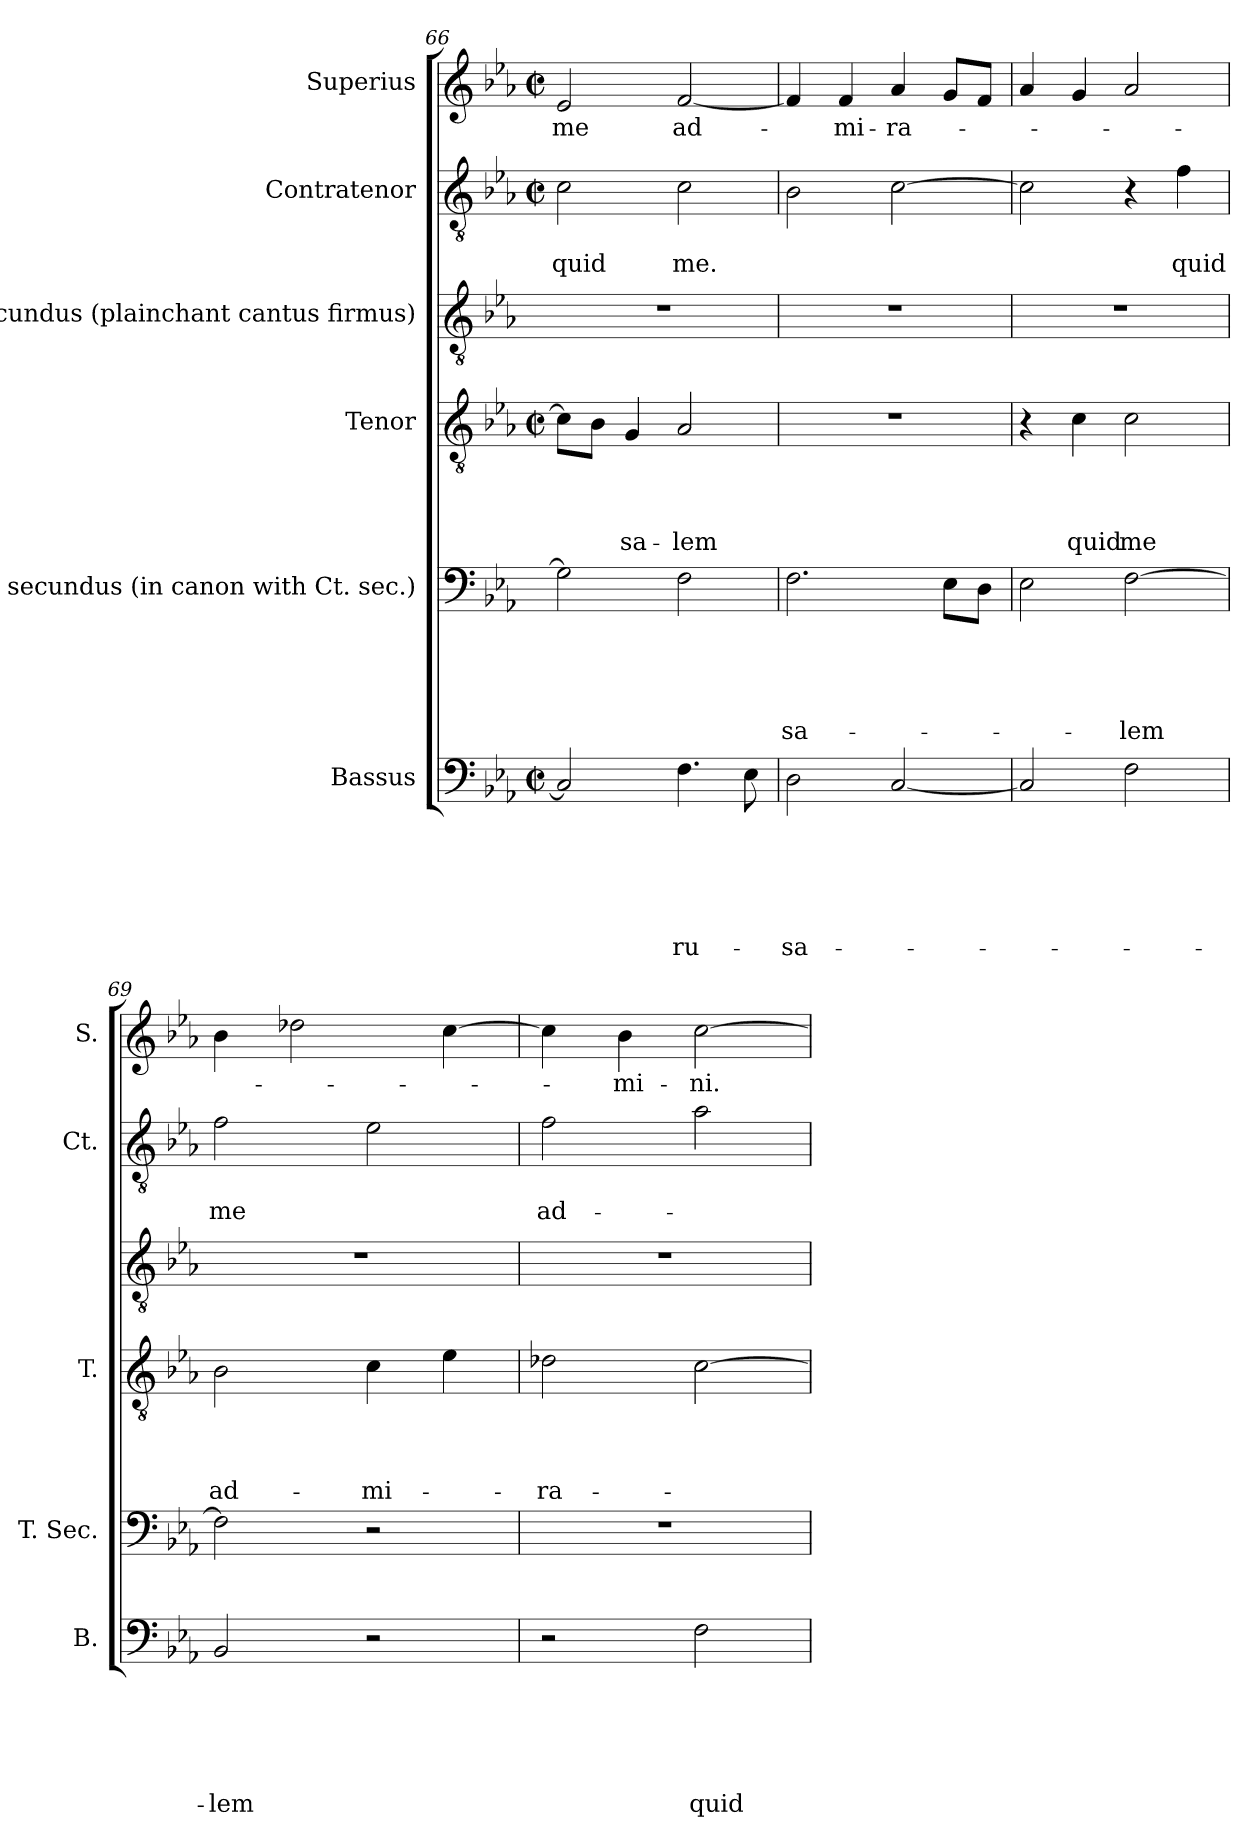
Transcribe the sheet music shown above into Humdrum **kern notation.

**kern	**text	**text	**text	**text	**text	**text	**kern	**text	**text	**text	**text	**text	**kern	**text	**text	**text	**text	**kern	**kern	**text	**text	**kern	**text
*part6	*part6	*part6	*part6	*part6	*part6	*part6	*part5	*part5	*part5	*part5	*part5	*part5	*part4	*part4	*part4	*part4	*part4	*part3	*part2	*part2	*part2	*part1	*part1
*staff6	*staff6	*staff6	*staff6	*staff6	*staff6	*staff6	*staff5	*staff5	*staff5	*staff5	*staff5	*staff5	*staff4	*staff4	*staff4	*staff4	*staff4	*staff3	*staff2	*staff2	*staff2	*staff1	*staff1
*I"Bassus	*	*	*	*	*	*	*I"Tenor secundus (in canon with Ct. sec.)	*	*	*	*	*	*I"Tenor	*	*	*	*	*I"secundus (plainchant cantus firmus)	*I"Contratenor	*	*	*I"Superius	*
*I'B.	*	*	*	*	*	*	*I'T. Sec.	*	*	*	*	*	*I'T.	*	*	*	*	*	*I'Ct.	*	*	*I'S.	*
!!LO:PB:g=z
*clefF4	*	*	*	*	*	*	*clefF4	*	*	*	*	*	*clefGv2	*	*	*	*	*clefGv2	*clefGv2	*	*	*clefG2	*
*k[b-e-a-]	*	*	*	*	*	*	*k[b-e-a-]	*	*	*	*	*	*k[b-e-a-]	*	*	*	*	*k[b-e-a-]	*k[b-e-a-]	*	*	*k[b-e-a-]	*
*E-:	*	*	*	*	*	*	*E-:	*	*	*	*	*	*E-:	*	*	*	*	*E-:	*E-:	*	*	*E-:	*
*M2/2	*	*	*	*	*	*	*	*	*	*	*	*	*M2/2	*	*	*	*	*	*M2/2	*	*	*M2/2	*
*met(c|)	*	*	*	*	*	*	*	*	*	*	*	*	*met(c|)	*	*	*	*	*	*met(c|)	*	*	*met(c|)	*
=66	=66	=66	=66	=66	=66	=66	=66	=66	=66	=66	=66	=66	=66	=66	=66	=66	=66	=66	=66	=66	=66	=66	=66
!	!	!	!	!	!	!	!	!	!	!	!	!	!	!	!	!	!	!	!	!	!LO:LY:b	!	!LO:LY:b
2C/]	.	.	.	.	.	.	2G\]	.	.	.	.	.	8c\L]	.	.	.	.	1r	2c\	.	quid	2e-/	me
.	.	.	.	.	.	.	.	.	.	.	.	.	8B-\J	.	.	.	.	.	.	.	.	.	.
!	!	!	!	!	!	!	!	!	!	!	!	!	!	!	!	!	!LO:LY:b	!	!	!	!	!	!
.	.	.	.	.	.	.	.	.	.	.	.	.	4G/	.	.	.	-sa-	.	.	.	.	.	.
!	!	!	!	!	!	!LO:LY:b	!	!	!	!	!	!	!	!	!	!	!LO:LY:b	!	!	!	!LO:LY:b	!	!LO:LY:b
4.F\	.	.	.	.	.	-ru-	2F\	.	.	.	.	.	2A-/	.	.	.	-lem	.	2c\	.	me.	[<2f/	ad-
8E-\	.	.	.	.	.	.	.	.	.	.	.	.	.	.	.	.	.	.	.	.	.	.	.
=67	=67	=67	=67	=67	=67	=67	=67	=67	=67	=67	=67	=67	=67	=67	=67	=67	=67	=67	=67	=67	=67	=67	=67
!	!	!	!	!	!	!LO:LY:b	!	!	!	!	!	!LO:LY:b	!	!	!	!	!	!	!	!	!	!	!
2D\	.	.	.	.	.	-sa-	2.F\	.	.	.	.	-sa-	1r	.	.	.	.	1r	2B-\	.	.	4f/]	.
!	!	!	!	!	!	!	!	!	!	!	!	!	!	!	!	!	!	!	!	!	!	!	!LO:LY:b
.	.	.	.	.	.	.	.	.	.	.	.	.	.	.	.	.	.	.	.	.	.	4f/	-mi-
!	!	!	!	!	!	!	!	!	!	!	!	!	!	!	!	!	!	!	!	!	!	!	!LO:LY:b
[<2C/	.	.	.	.	.	.	.	.	.	.	.	.	.	.	.	.	.	.	[>2c\	.	.	4a-/	-ra-
.	.	.	.	.	.	.	8E-\L	.	.	.	.	.	.	.	.	.	.	.	.	.	.	8g/L	.
.	.	.	.	.	.	.	8D\J	.	.	.	.	.	.	.	.	.	.	.	.	.	.	8f/J	.
=68	=68	=68	=68	=68	=68	=68	=68	=68	=68	=68	=68	=68	=68	=68	=68	=68	=68	=68	=68	=68	=68	=68	=68
2C/]	.	.	.	.	.	.	2E-\	.	.	.	.	.	4r	.	.	.	.	1r	2c\]	.	.	4a-/	.
!	!	!	!	!	!	!	!	!	!	!	!	!	!	!	!	!	!LO:LY:b	!	!	!	!	!	!
.	.	.	.	.	.	.	.	.	.	.	.	.	4c\	.	.	.	quid	.	.	.	.	4g/	.
!	!	!	!	!	!	!	!	!	!	!	!	!LO:LY:b	!	!	!	!	!LO:LY:b	!	!	!	!	!	!
2F\	.	.	.	.	.	.	[>2F\	.	.	.	.	-lem	2c\	.	.	.	me	.	4r	.	.	2a-/	.
!	!	!	!	!	!	!	!	!	!	!	!	!	!	!	!	!	!	!	!	!	!LO:LY:b	!	!
.	.	.	.	.	.	.	.	.	.	.	.	.	.	.	.	.	.	.	4f\	.	quid	.	.
=69	=69	=69	=69	=69	=69	=69	=69	=69	=69	=69	=69	=69	=69	=69	=69	=69	=69	=69	=69	=69	=69	=69	=69
!	!	!	!	!	!	!LO:LY:b	!	!	!	!	!	!	!	!	!	!	!LO:LY:b	!	!	!	!LO:LY:b	!	!
2BB-/	.	.	.	.	.	-lem	2F\]	.	.	.	.	.	2B-\	.	.	.	ad-	1r	2f\	.	me	4b-\	.
.	.	.	.	.	.	.	.	.	.	.	.	.	.	.	.	.	.	.	.	.	.	2dd-X\	.
!	!	!	!	!	!	!	!	!	!	!	!	!	!	!	!	!	!LO:LY:b	!	!	!	!	!	!
2r	.	.	.	.	.	.	2r	.	.	.	.	.	4c\	.	.	.	-mi-	.	2e-\	.	.	.	.
.	.	.	.	.	.	.	.	.	.	.	.	.	4e-\	.	.	.	.	.	.	.	.	[>4cc\	.
=70	=70	=70	=70	=70	=70	=70	=70	=70	=70	=70	=70	=70	=70	=70	=70	=70	=70	=70	=70	=70	=70	=70	=70
!	!	!	!	!	!	!	!	!	!	!	!	!	!	!	!	!	!LO:LY:b	!	!	!	!LO:LY:b	!	!
2r	.	.	.	.	.	.	1r	.	.	.	.	.	2d-X\	.	.	.	-ra-	1r	2f\	.	ad-	4cc\]	.
!	!	!	!	!	!	!	!	!	!	!	!	!	!	!	!	!	!	!	!	!	!	!	!LO:LY:b
.	.	.	.	.	.	.	.	.	.	.	.	.	.	.	.	.	.	.	.	.	.	4b-\	-mi-
!	!	!	!	!	!	!LO:LY:b	!	!	!	!	!	!	!	!	!	!	!	!	!	!	!	!	!LO:LY:b
2F\	.	.	.	.	.	quid	.	.	.	.	.	.	[<2c\	.	.	.	.	.	2a-\	.	.	[<2cc\	-ni.
=	=	=	=	=	=	=	=	=	=	=	=	=	=	=	=	=	=	=	=	=	=	=	=
*-	*-	*-	*-	*-	*-	*-	*-	*-	*-	*-	*-	*-	*-	*-	*-	*-	*-	*-	*-	*-	*-	*-	*-
